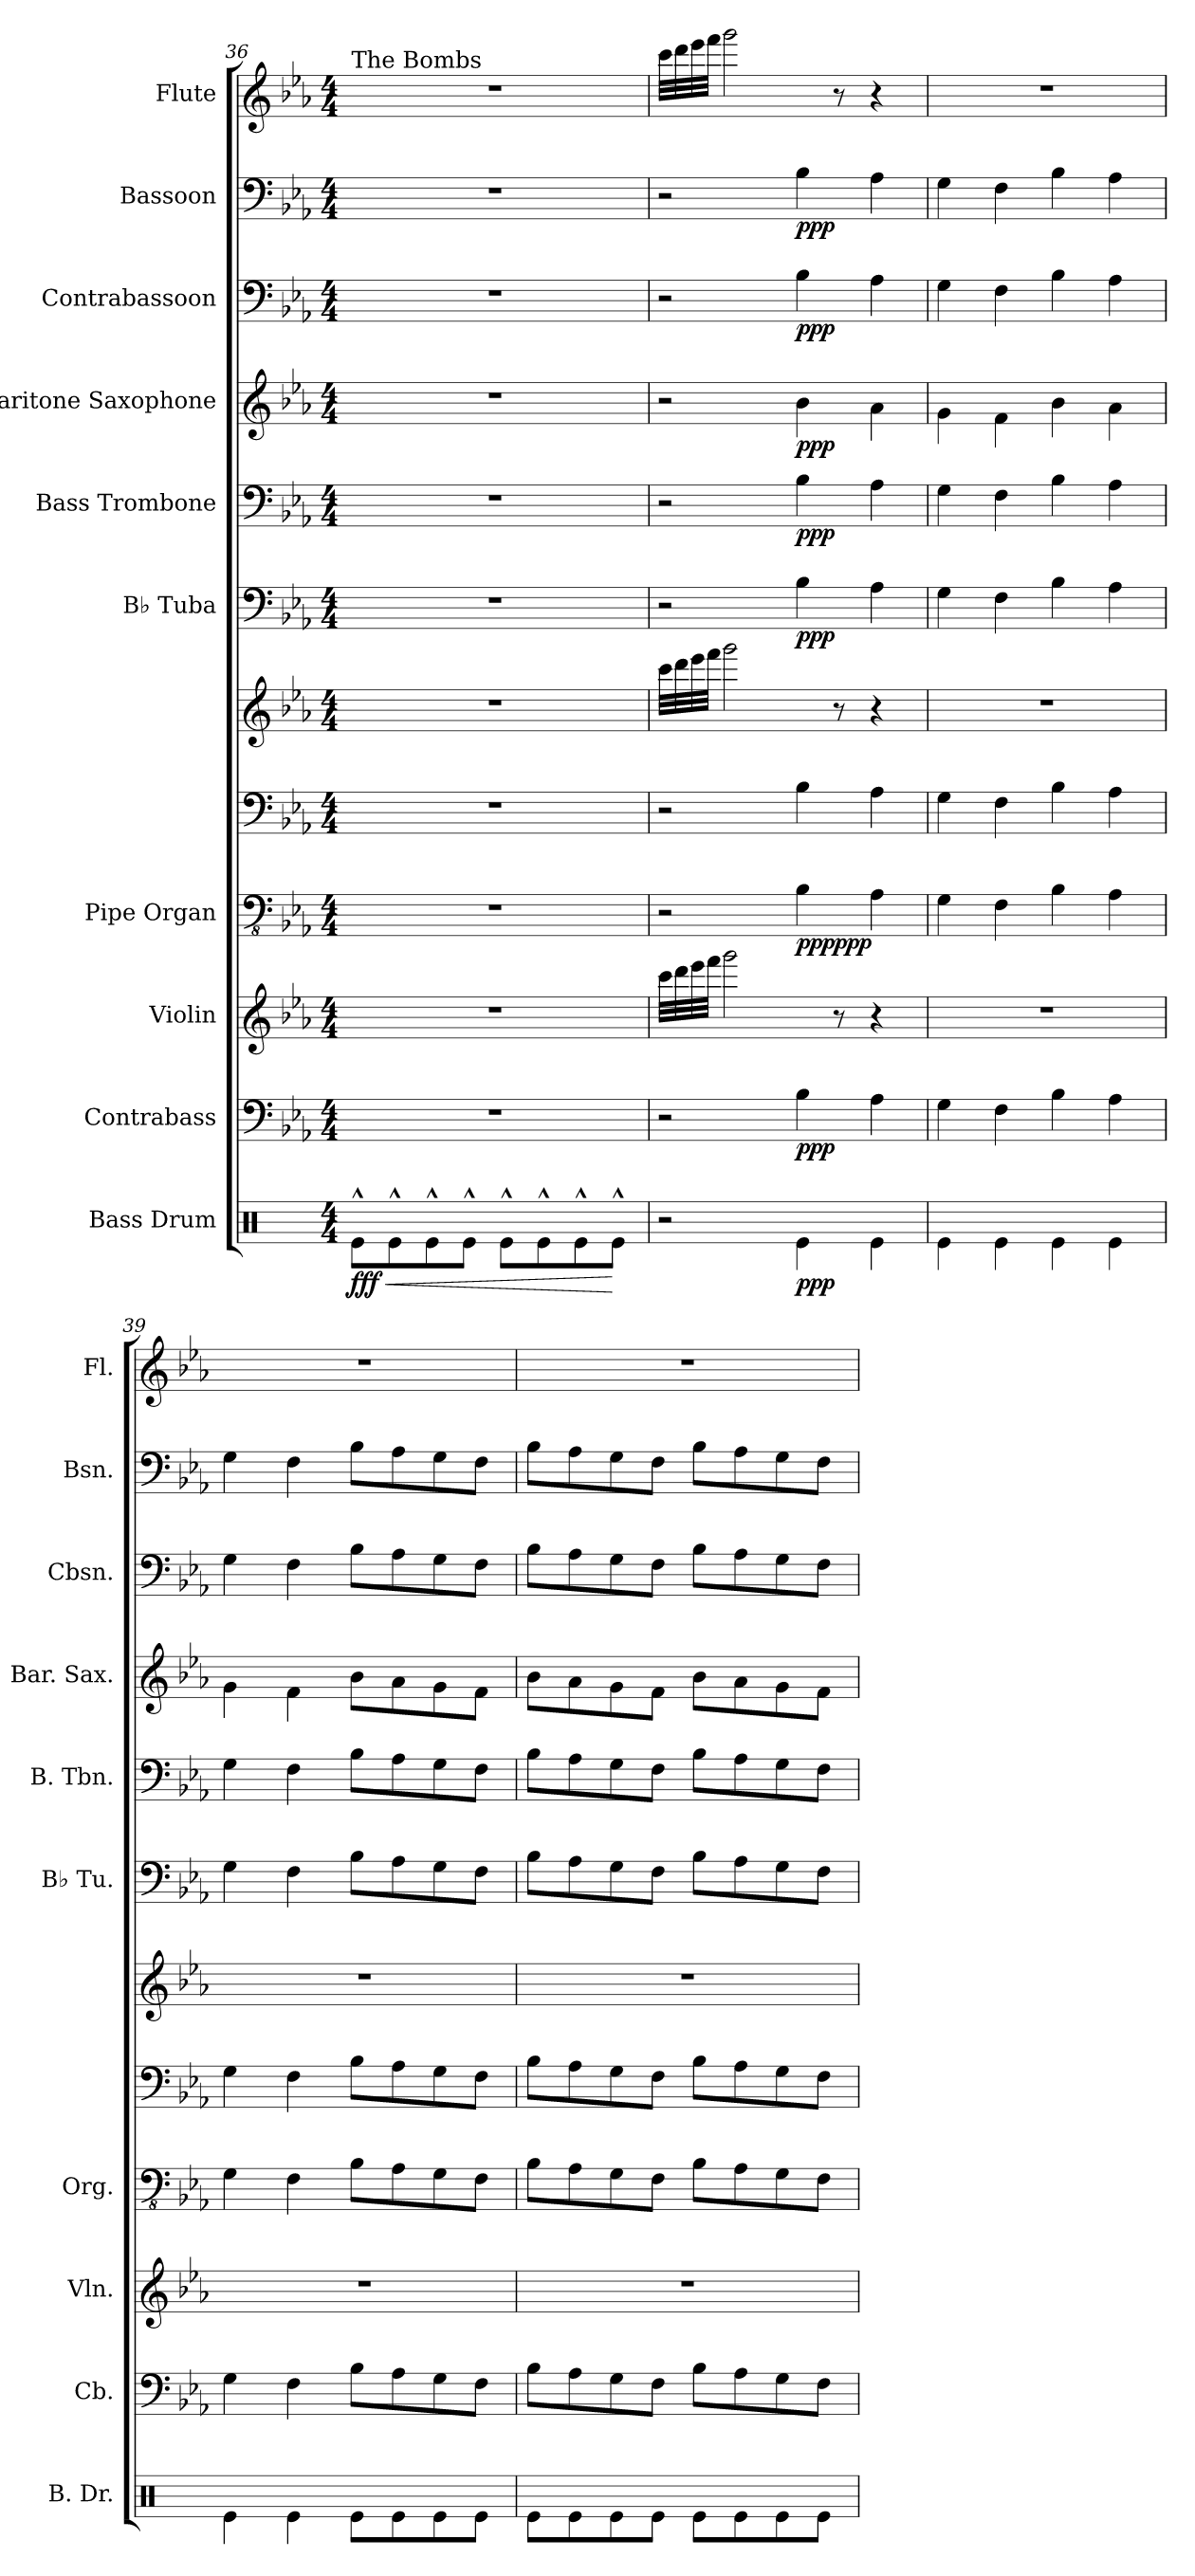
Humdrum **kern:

**kern	**dynam	**kern	**dynam	**kern	**kern	**kern	**kern	**dynam	**kern	**dynam	**kern	**dynam	**kern	**dynam	**kern	**dynam	**kern	**dynam	**kern
*part10	*part10	*part9	*part9	*part8	*part7	*part7	*part7	*part7	*part6	*part6	*part5	*part5	*part4	*part4	*part3	*part3	*part2	*part2	*part1
*staff12	*staff12	*staff11	*staff11	*staff10	*staff9	*staff8	*staff7	*staff7/8/9	*staff6	*staff6	*staff5	*staff5	*staff4	*staff4	*staff3	*staff3	*staff2	*staff2	*staff1
*I"Bass Drum	*	*I"Contrabass	*	*I"Violin	*I"Pipe Organ	*	*	*	*I"B♭ Tuba	*	*I"Bass Trombone	*	*I"Baritone Saxophone	*	*I"Contrabassoon	*	*I"Bassoon	*	*I"Flute
*I'B. Dr.	*	*I'Cb.	*	*I'Vln.	*I'Org.	*	*	*	*I'B♭ Tu.	*	*I'B. Tbn.	*	*I'Bar. Sax.	*	*I'Cbsn.	*	*I'Bsn.	*	*I'Fl.
*clefX	*	*clefF4	*	*clefG2	*clefFv4	*clefF4	*clefG2	*	*clefF4	*	*clefF4	*	*clefG2	*	*clefF4	*	*clefF4	*	*clefG2
*	*	*ITrd7c12	*	*	*	*	*	*	*	*	*	*	*ITrd12c21	*	*ITrd7c12	*	*	*	*
*k[]	*	*k[b-e-a-]	*	*k[b-e-a-]	*k[b-e-a-]	*k[b-e-a-]	*k[b-e-a-]	*	*k[b-e-a-]	*	*k[b-e-a-]	*	*k[b-e-a-]	*	*k[b-e-a-]	*	*k[b-e-a-]	*	*k[b-e-a-]
*M4/4	*	*M4/4	*	*M4/4	*M4/4	*M4/4	*M4/4	*	*M4/4	*	*M4/4	*	*M4/4	*	*M4/4	*	*M4/4	*	*M4/4
=36	=36	=36	=36	=36	=36	=36	=36	=36	=36	=36	=36	=36	=36	=36	=36	=36	=36	=36	=36
!	!	!	!	!	!	!	!	!	!	!	!	!	!	!	!	!	!	!	!LO:TX:a:t=The Bombs
!	!LO:HP:b	!	!	!	!	!	!	!	!	!	!	!	!	!	!	!	!	!	!
!	!LO:DY:n=1:b	!	!	!	!	!	!	!	!	!	!	!	!	!	!	!	!	!	!
8Re^^\L	< fff	1r	.	1r	1r	1r	1r	.	1r	.	1r	.	1r	.	1r	.	1r	.	1r
8Re^^\	.	.	.	.	.	.	.	.	.	.	.	.	.	.	.	.	.	.	.
8Re^^\	.	.	.	.	.	.	.	.	.	.	.	.	.	.	.	.	.	.	.
8Re^^\J	.	.	.	.	.	.	.	.	.	.	.	.	.	.	.	.	.	.	.
8Re^^\L	.	.	.	.	.	.	.	.	.	.	.	.	.	.	.	.	.	.	.
8Re^^\	.	.	.	.	.	.	.	.	.	.	.	.	.	.	.	.	.	.	.
8Re^^\	.	.	.	.	.	.	.	.	.	.	.	.	.	.	.	.	.	.	.
8Re^^\J	[	.	.	.	.	.	.	.	.	.	.	.	.	.	.	.	.	.	.
=37	=37	=37	=37	=37	=37	=37	=37	=37	=37	=37	=37	=37	=37	=37	=37	=37	=37	=37	=37
2r	.	2r	.	32ccc\LLL	2r	2r	32ccc\LLL	.	2r	.	2r	.	2r	.	2r	.	2r	.	32ccc\LLL
.	.	.	.	32ddd\	.	.	32ddd\	.	.	.	.	.	.	.	.	.	.	.	32ddd\
.	.	.	.	32eee-\	.	.	32eee-\	.	.	.	.	.	.	.	.	.	.	.	32eee-\
.	.	.	.	32fff\JJJ	.	.	32fff\JJJ	.	.	.	.	.	.	.	.	.	.	.	32fff\JJJ
.	.	.	.	2ggg\	.	.	2ggg\	.	.	.	.	.	.	.	.	.	.	.	2ggg\
!	!LO:DY:b	!	!LO:DY:b	!	!	!	!	!LO:DY:b=3	!	!	!	!	!	!	!	!	!	!	!
!	!	!	!	!	!	!	!	!LO:DY:n=1:b=2	!	!LO:DY:b	!	!LO:DY:b	!	!LO:DY:b	!	!LO:DY:b	!	!LO:DY:b	!
4Re\	ppp	4BB-\	ppp	.	4BB-\	4B-\	.	ppp ppp	4B-\	ppp	4B-\	ppp	4B-\	ppp	4BB-\	ppp	4B-\	ppp	.
.	.	.	.	8r	.	.	8r	.	.	.	.	.	.	.	.	.	.	.	8r
4Re\	.	4AA-\	.	4r	4AA-\	4A-\	4r	.	4A-\	.	4A-\	.	4A-\	.	4AA-\	.	4A-\	.	4r
=38	=38	=38	=38	=38	=38	=38	=38	=38	=38	=38	=38	=38	=38	=38	=38	=38	=38	=38	=38
4Re\	.	4GG\	.	1r	4GG\	4G\	1r	.	4G\	.	4G\	.	4G\	.	4GG\	.	4G\	.	1r
4Re\	.	4FF\	.	.	4FF\	4F\	.	.	4F\	.	4F\	.	4F\	.	4FF\	.	4F\	.	.
4Re\	.	4BB-\	.	.	4BB-\	4B-\	.	.	4B-\	.	4B-\	.	4B-\	.	4BB-\	.	4B-\	.	.
4Re\	.	4AA-\	.	.	4AA-\	4A-\	.	.	4A-\	.	4A-\	.	4A-\	.	4AA-\	.	4A-\	.	.
=39	=39	=39	=39	=39	=39	=39	=39	=39	=39	=39	=39	=39	=39	=39	=39	=39	=39	=39	=39
4Re\	.	4GG\	.	1r	4GG\	4G\	1r	.	4G\	.	4G\	.	4G\	.	4GG\	.	4G\	.	1r
4Re\	.	4FF\	.	.	4FF\	4F\	.	.	4F\	.	4F\	.	4F\	.	4FF\	.	4F\	.	.
8Re\L	.	8BB-\L	.	.	8BB-\L	8B-\L	.	.	8B-\L	.	8B-\L	.	8B-\L	.	8BB-\L	.	8B-\L	.	.
8Re\	.	8AA-\	.	.	8AA-\	8A-\	.	.	8A-\	.	8A-\	.	8A-\	.	8AA-\	.	8A-\	.	.
8Re\	.	8GG\	.	.	8GG\	8G\	.	.	8G\	.	8G\	.	8G\	.	8GG\	.	8G\	.	.
8Re\J	.	8FF\J	.	.	8FF\J	8F\J	.	.	8F\J	.	8F\J	.	8F\J	.	8FF\J	.	8F\J	.	.
!!LO:PB:g=z
=40	=40	=40	=40	=40	=40	=40	=40	=40	=40	=40	=40	=40	=40	=40	=40	=40	=40	=40	=40
8Re\L	.	8BB-\L	.	1r	8BB-\L	8B-\L	1r	.	8B-\L	.	8B-\L	.	8B-\L	.	8BB-\L	.	8B-\L	.	1r
8Re\	.	8AA-\	.	.	8AA-\	8A-\	.	.	8A-\	.	8A-\	.	8A-\	.	8AA-\	.	8A-\	.	.
8Re\	.	8GG\	.	.	8GG\	8G\	.	.	8G\	.	8G\	.	8G\	.	8GG\	.	8G\	.	.
8Re\J	.	8FF\J	.	.	8FF\J	8F\J	.	.	8F\J	.	8F\J	.	8F\J	.	8FF\J	.	8F\J	.	.
8Re\L	.	8BB-\L	.	.	8BB-\L	8B-\L	.	.	8B-\L	.	8B-\L	.	8B-\L	.	8BB-\L	.	8B-\L	.	.
8Re\	.	8AA-\	.	.	8AA-\	8A-\	.	.	8A-\	.	8A-\	.	8A-\	.	8AA-\	.	8A-\	.	.
8Re\	.	8GG\	.	.	8GG\	8G\	.	.	8G\	.	8G\	.	8G\	.	8GG\	.	8G\	.	.
8Re\J	.	8FF\J	.	.	8FF\J	8F\J	.	.	8F\J	.	8F\J	.	8F\J	.	8FF\J	.	8F\J	.	.
=	=	=	=	=	=	=	=	=	=	=	=	=	=	=	=	=	=	=	=
*-	*-	*-	*-	*-	*-	*-	*-	*-	*-	*-	*-	*-	*-	*-	*-	*-	*-	*-	*-
